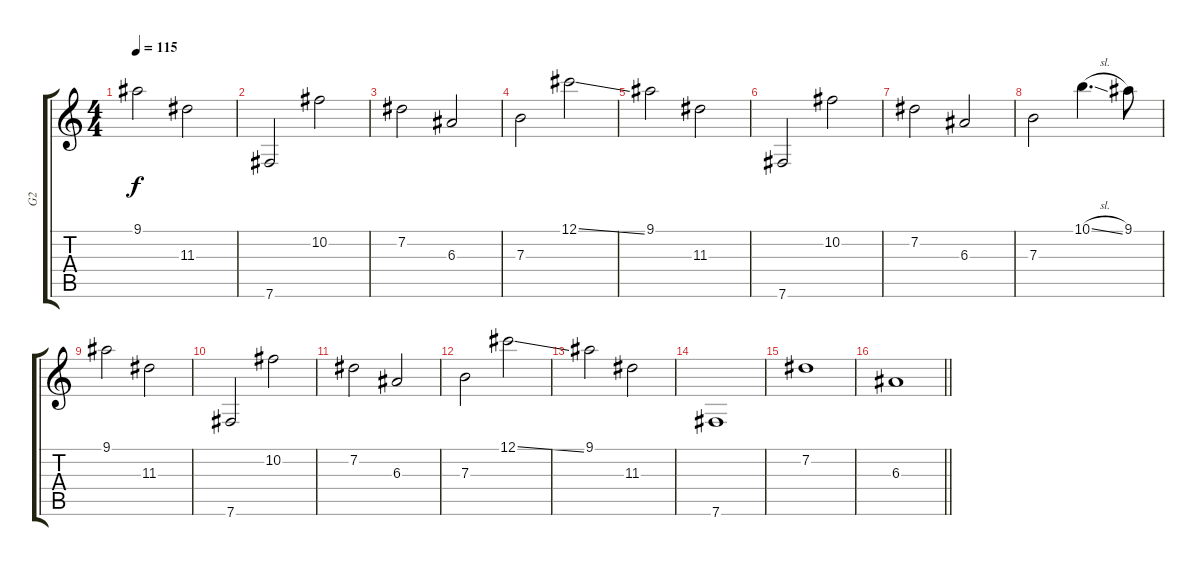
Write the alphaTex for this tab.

\track ("G2" "G2") {instrument electricguitarclean}
\staff {score tabs}
\tuning (Db4 Ab3 E3 B2 Gb2 B1) {hide}
\ts (4 4)
\tempo 115
\clef g2
\ks c
9.1.2{dy f} 11.3.2 |
7.6.2 10.2.2 |
7.2.2 6.3.2 |
7.3.2 12.1{ss}.2 |
9.1.2 11.3.2 |
7.6.2 10.2.2 |
7.2.2 6.3.2 |
7.3.2 10.1{sl}.4{d} 9.1.8 |
9.1.2 11.3.2 |
7.6.2 10.2.2 |
7.2.2 6.3.2 |
7.3.2 12.1{ss}.2 |
9.1.2 11.3.2 |
7.6.1 |
7.2.1 |
\barLineRight lightlight
6.3.1
